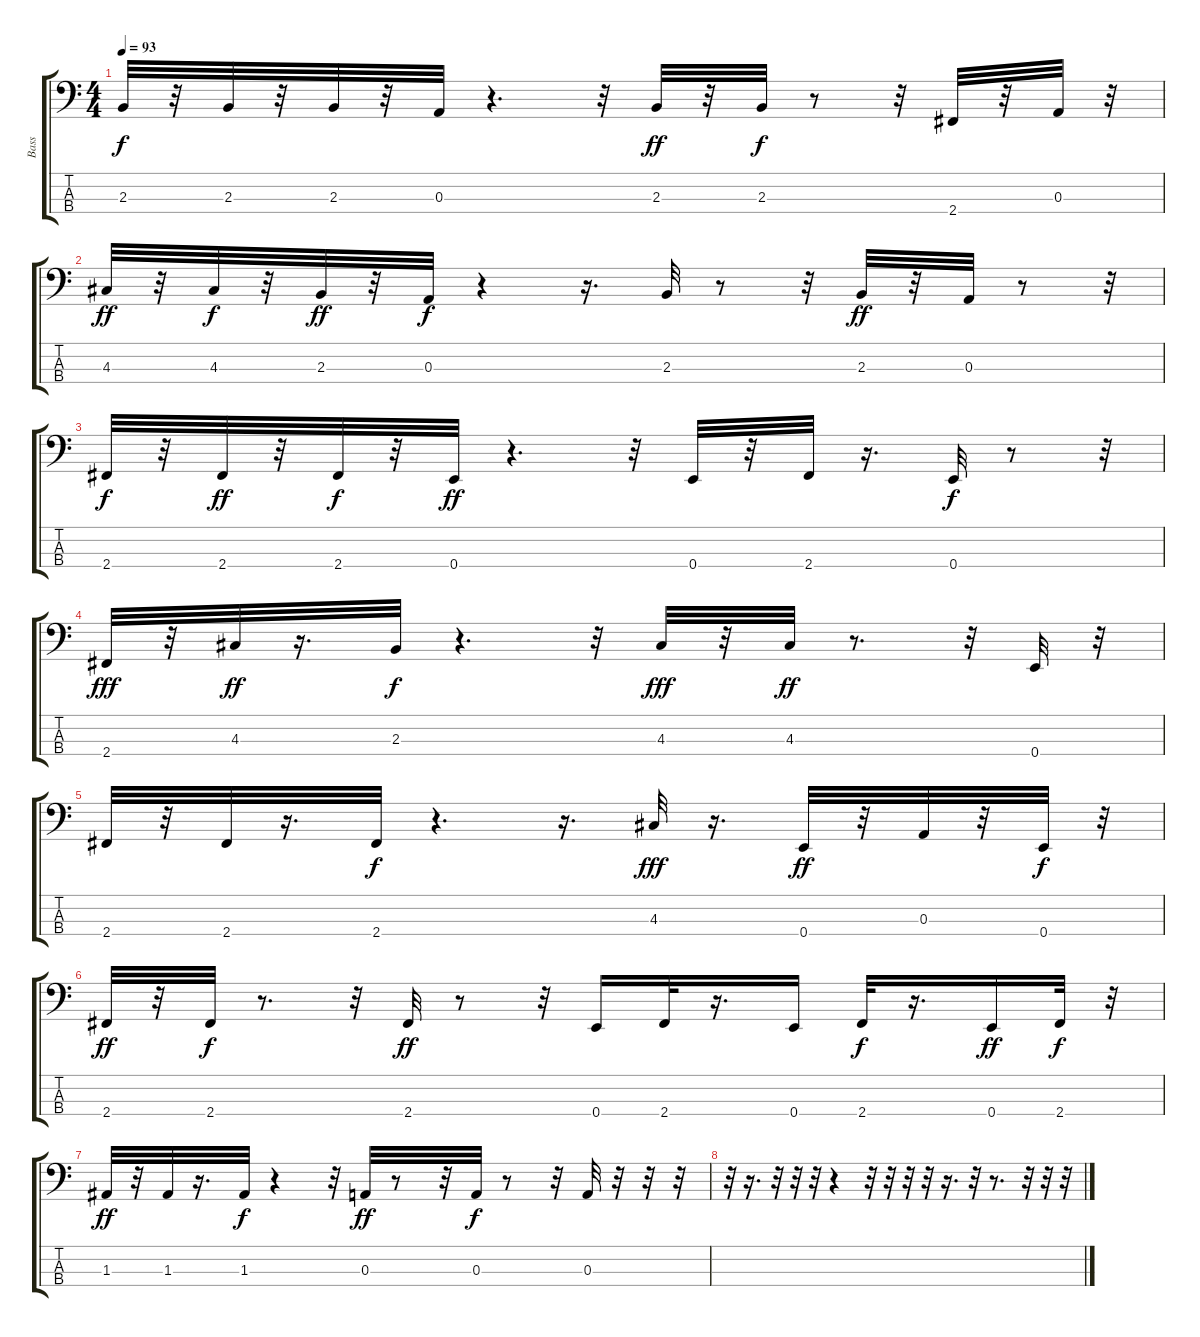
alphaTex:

\track ("Bass" "Bass") {instrument electricbassfinger}
\staff {score tabs}
\tuning (G2 D2 A1 E1) {hide}
\ts (4 4)
\tempo 93
\clef f4
\ks c
2.3.32{dy f} r.32 2.3.32 r.32 2.3.32 r.32 0.3.32 r.4{d} r.32 2.3.32{dy ff} r.32 2.3.32{dy f} r.8 r.32 2.4.32 r.32 0.3.32 r.32 |
4.3.32{dy ff} r.32 4.3.32{dy f} r.32 2.3.32{dy ff} r.32 0.3.32{dy f} r.4 r.16{d} 2.3.32 r.8 r.32 2.3.32{dy ff} r.32 0.3.32 r.8 r.32 |
2.4.32{dy f} r.32 2.4.32{dy ff} r.32 2.4.32{dy f} r.32 0.4.32{dy ff} r.4{d} r.32 0.4.32 r.32 2.4.32 r.16{d} 0.4.32{dy f} r.8 r.32 |
2.4.32{dy fff} r.32 4.3.32{dy ff} r.16{d} 2.3.32{dy f} r.4{d} r.32 4.3.32{dy fff} r.32 4.3.32{dy ff} r.8{d} r.32 0.4.32 r.32 |
2.4.32 r.32 2.4.32 r.16{d} 2.4.32{dy f} r.4{d} r.16{d} 4.3.32{dy fff} r.16{d} 0.4.32{dy ff} r.32 0.3.32 r.32 0.4.32{dy f} r.32 |
2.4.32{dy ff} r.32 2.4.32{dy f} r.8{d} r.32 2.4.32{dy ff} r.8 r.32 0.4.16 2.4.32 r.16{d} 0.4.16 2.4.32{dy f} r.16{d} 0.4.16{dy ff} 2.4.32{dy f} r.32 |
1.3.32{dy ff} r.32 1.3.32 r.16{d} 1.3.32{dy f} r.4 r.32 0.3.32{dy ff} r.8 r.32 0.3.32{dy f} r.8 r.32 0.3.32 r.32 r.32 r.32 |
r.32 r.16{d} r.32 r.32 r.32 r.4 r.32 r.32 r.32 r.32 r.16{d} r.32 r.8{d} r.32 r.32 r.32
